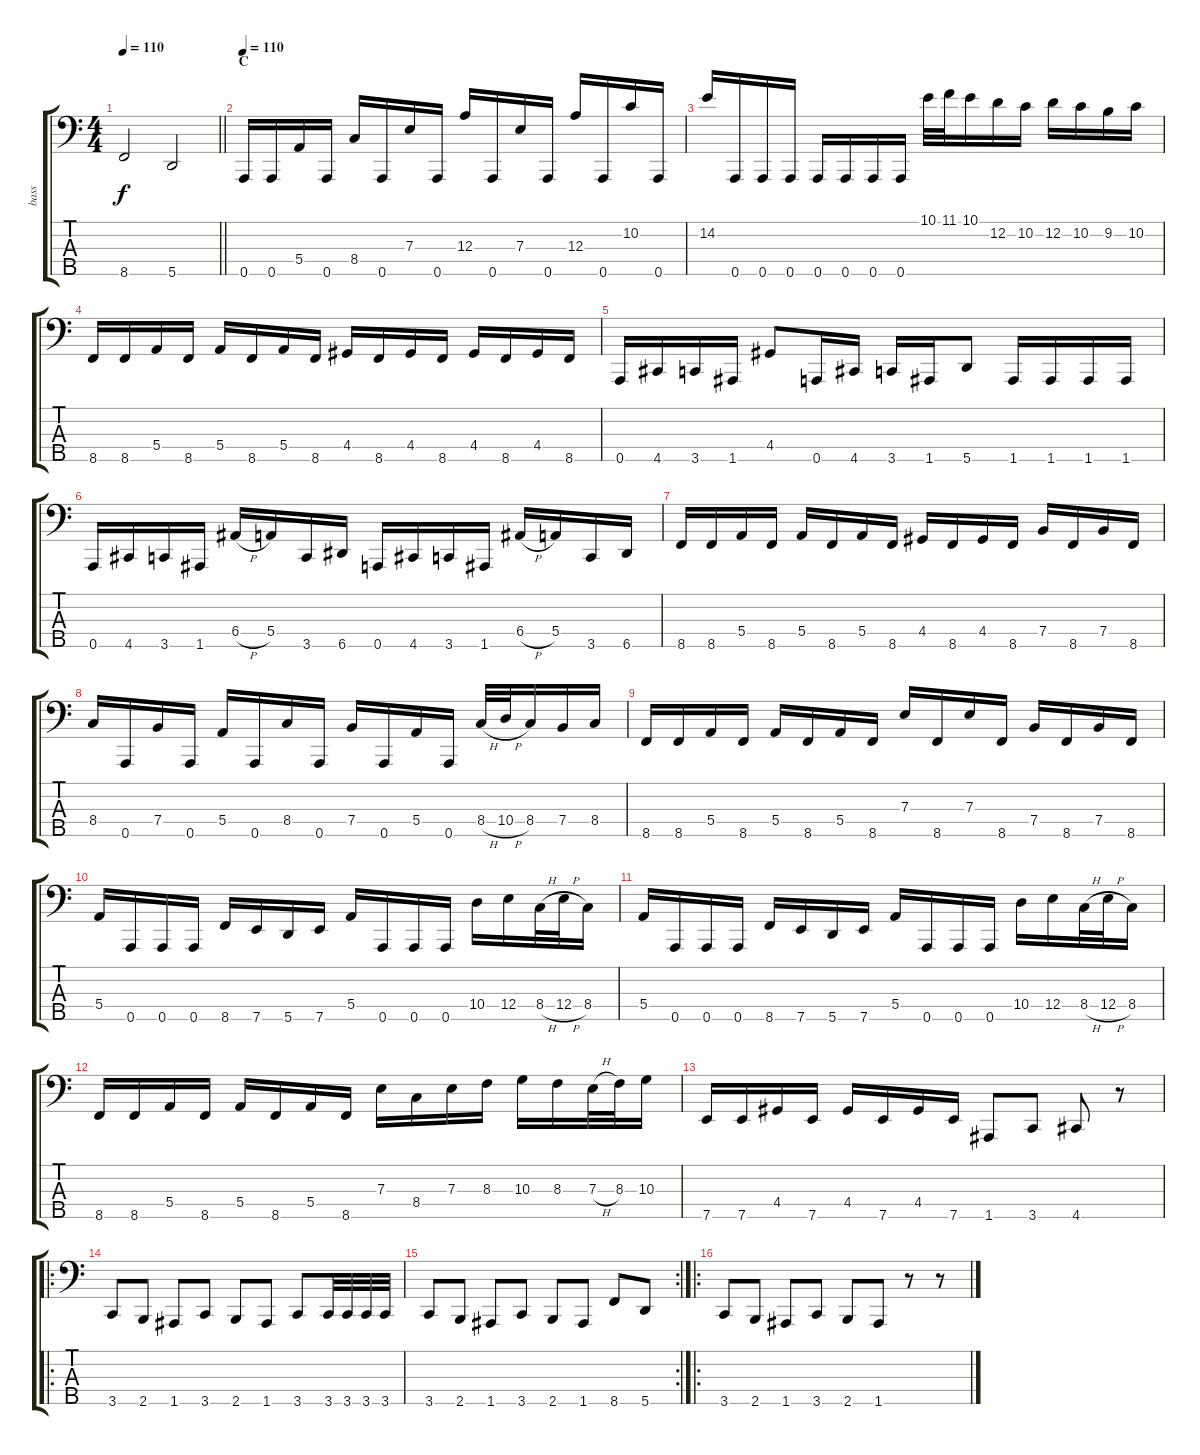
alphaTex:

\track ("bass" "bass") {instrument electricbassfinger}
\staff {score tabs}
\tuning (Gb2 D2 A1 E1 A0) {hide}
\ts (4 4)
\tempo 110
\clef f4
\barLineRight lightlight
\ks c
8.5.2{dy f} 5.5.2 |
\section ("" "C")
\tempo 110
0.5.16 0.5.16 5.4.16 0.5.16 8.4.16 0.5.16 7.3.16 0.5.16 12.3.16 0.5.16 7.3.16 0.5.16 12.3.16 0.5.16 10.2.16 0.5.16 |
14.2.16 0.5.16 0.5.16 0.5.16 0.5.16 0.5.16 0.5.16 0.5.16 10.1.32 11.1.32 10.1.16 12.2.16 10.2.16 12.2.16 10.2.16 9.2.16 10.2.16 |
8.5.16 8.5.16 5.4.16 8.5.16 5.4.16 8.5.16 5.4.16 8.5.16 4.4.16 8.5.16 4.4.16 8.5.16 4.4.16 8.5.16 4.4.16 8.5.16 |
0.5.16 4.5.16 3.5.16 1.5.16 4.4.8 0.5.16 4.5.16 3.5.16 1.5.16 5.5.8 1.5.16 1.5.16 1.5.16 1.5.16 |
0.5.16 4.5.16 3.5.16 1.5.16 6.4{h}.16 5.4.16 3.5.16 6.5.16 0.5.16 4.5.16 3.5.16 1.5.16 6.4{h}.16 5.4.16 3.5.16 6.5.16 |
8.5.16 8.5.16 5.4.16 8.5.16 5.4.16 8.5.16 5.4.16 8.5.16 4.4.16 8.5.16 4.4.16 8.5.16 7.4.16 8.5.16 7.4.16 8.5.16 |
8.4.16 0.5.16 7.4.16 0.5.16 5.4.16 0.5.16 8.4.16 0.5.16 7.4.16 0.5.16 5.4.16 0.5.16 8.4{h}.32 10.4{h}.32 8.4.16 7.4.16 8.4.16 |
8.5.16 8.5.16 5.4.16 8.5.16 5.4.16 8.5.16 5.4.16 8.5.16 7.3.16 8.5.16 7.3.16 8.5.16 7.4.16 8.5.16 7.4.16 8.5.16 |
5.4.16 0.5.16 0.5.16 0.5.16 8.5.16 7.5.16 5.5.16 7.5.16 5.4.16 0.5.16 0.5.16 0.5.16 10.4.16 12.4.16 8.4{h}.32 12.4{h}.32 8.4.16 |
5.4.16 0.5.16 0.5.16 0.5.16 8.5.16 7.5.16 5.5.16 7.5.16 5.4.16 0.5.16 0.5.16 0.5.16 10.4.16 12.4.16 8.4{h}.32 12.4{h}.32 8.4.16 |
8.5.16 8.5.16 5.4.16 8.5.16 5.4.16 8.5.16 5.4.16 8.5.16 7.3.16 8.4.16 7.3.16 8.3.16 10.3.16 8.3.16 7.3{h}.32 8.3.32 10.3.16 |
7.5.16 7.5.16 4.4.16 7.5.16 4.4.16 7.5.16 4.4.16 7.5.16 1.5.8 3.5.8 4.5.8 r.8 |
\ro
3.5.8 2.5.8 1.5.8 3.5.8 2.5.8 1.5.8 3.5.8 3.5.32 3.5.32 3.5.32 3.5.32 |
\rc 2
3.5.8 2.5.8 1.5.8 3.5.8 2.5.8 1.5.8 8.5.8 5.5.8 |
\ro
3.5.8 2.5.8 1.5.8 3.5.8 2.5.8 1.5.8 r.8 r.8
